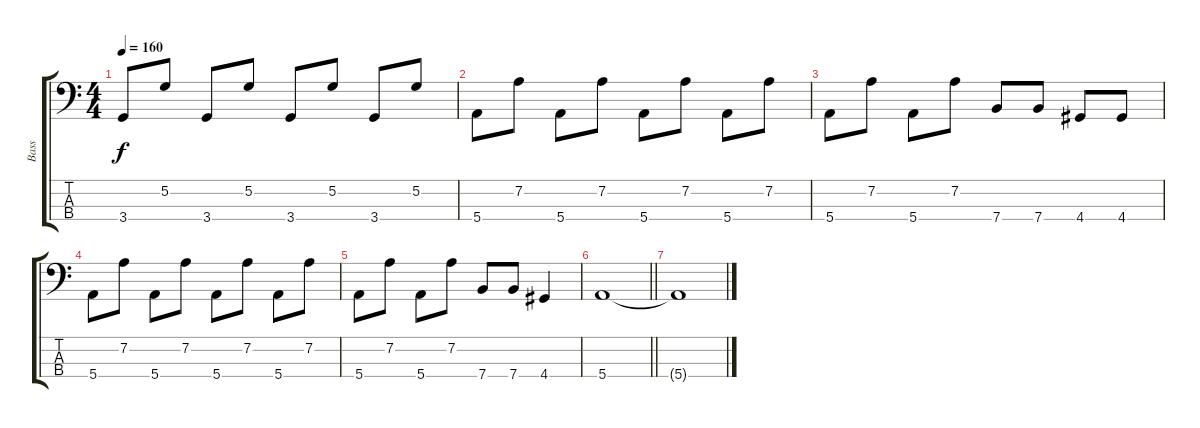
\track ("Bass" "Bass") {instrument electricbassfinger}
\staff {score tabs}
\tuning (G2 D2 A1 E1) {hide}
\ts (4 4)
\tempo 160
\clef f4
\ks c
3.4.8{dy f} 5.2.8 3.4.8 5.2.8 3.4.8 5.2.8 3.4.8 5.2.8 |
5.4.8 7.2.8 5.4.8 7.2.8 5.4.8 7.2.8 5.4.8 7.2.8 |
5.4.8 7.2.8 5.4.8 7.2.8 7.4.8 7.4.8 4.4.8 4.4.8 |
5.4.8 7.2.8 5.4.8 7.2.8 5.4.8 7.2.8 5.4.8 7.2.8 |
5.4.8 7.2.8 5.4.8 7.2.8 7.4.8 7.4.8 4.4.4 |
\barLineRight lightlight
5.4.1 |
5.4{t}.1
